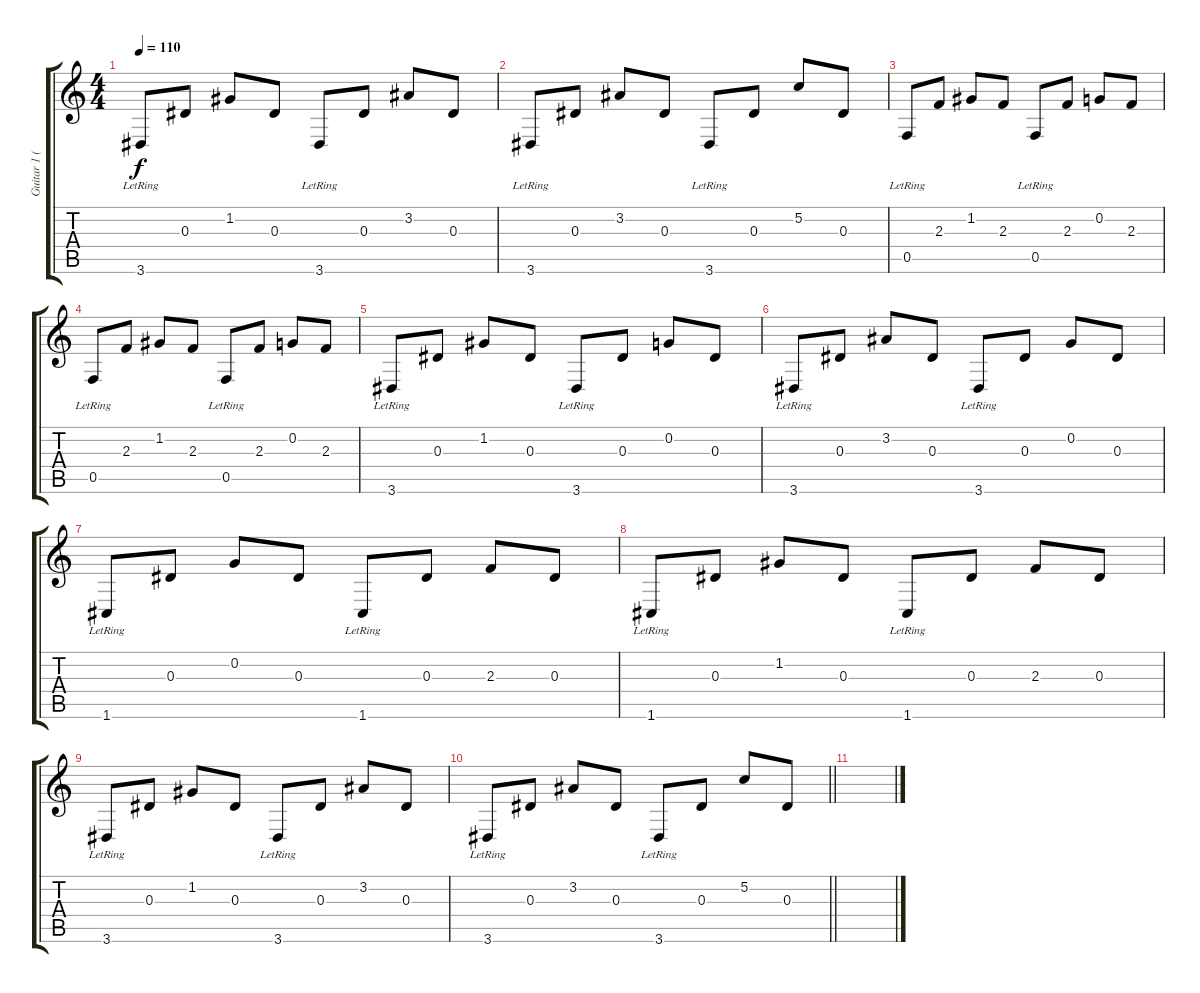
\track ("Guitar 1 (clean)" "Guitar 1 (") {instrument electricguitarclean}
\staff {score tabs}
\tuning (C4 G3 Eb3 Bb2 F2 C2) {hide}
\ts (4 4)
\tempo 110
\clef g2
\ks c
3.6{lr}.8{dy f} 0.3.8 1.2.8 0.3.8 3.6{lr}.8 0.3.8 3.2.8 0.3.8 |
3.6{lr}.8 0.3.8 3.2.8 0.3.8 3.6{lr}.8 0.3.8 5.2.8 0.3.8 |
0.5{lr}.8 2.3.8 1.2.8 2.3.8 0.5{lr}.8 2.3.8 0.2.8 2.3.8 |
0.5{lr}.8 2.3.8 1.2.8 2.3.8 0.5{lr}.8 2.3.8 0.2.8 2.3.8 |
3.6{lr}.8 0.3.8 1.2.8 0.3.8 3.6{lr}.8 0.3.8 0.2.8 0.3.8 |
3.6{lr}.8 0.3.8 3.2.8 0.3.8 3.6{lr}.8 0.3.8 0.2.8 0.3.8 |
1.6{lr}.8 0.3.8 0.2.8 0.3.8 1.6{lr}.8 0.3.8 2.3.8 0.3.8 |
1.6{lr}.8 0.3.8 1.2.8 0.3.8 1.6{lr}.8 0.3.8 2.3.8 0.3.8 |
3.6{lr}.8 0.3.8 1.2.8 0.3.8 3.6{lr}.8 0.3.8 3.2.8 0.3.8 |
\barLineRight lightlight
3.6{lr}.8 0.3.8 3.2.8 0.3.8 3.6{lr}.8 0.3.8 5.2.8 0.3.8 |
\section ("" "")
